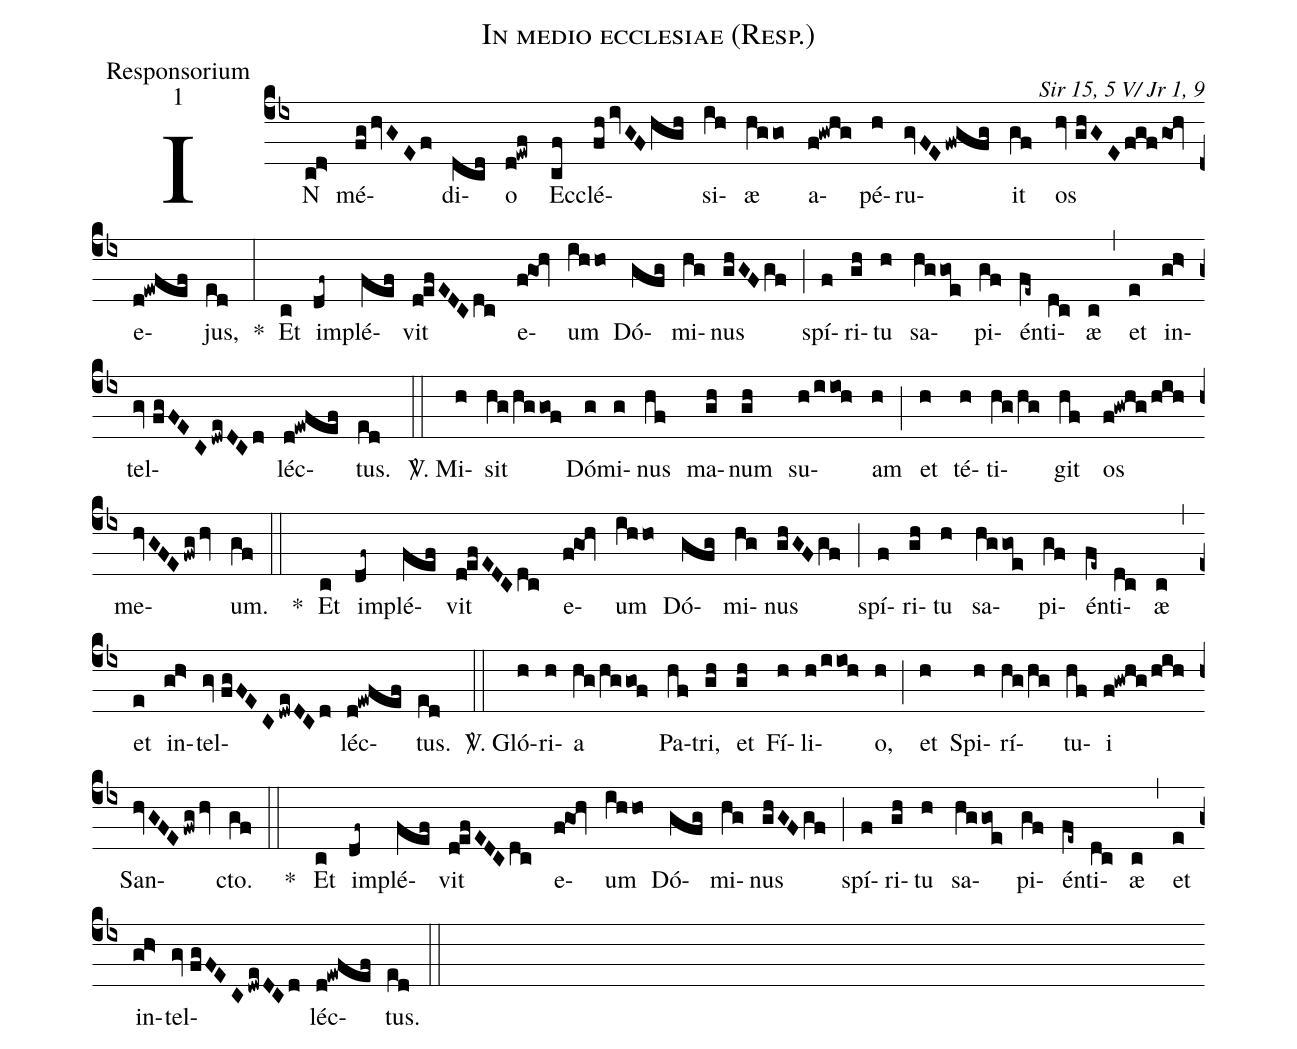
name:In medio ecclesiae (Resp.);
office-part:Responsorium;
mode:1;
commentary:Sir 15, 5 V/ Jr 1, 9;
%%
(cb4)IN(cd>) mé(fghvGEf)di(dcd)o(d!ewf) Ec(cf)clé(fhivGFhgh)si(ih)æ(hggo) a(f!gwhg)pé(h)ru(gvFE/fwgfg)it(gf) os(hv//ghGEfgfgoh) e(d!ewfef)jus,(ed) *(:) Et(c) im(df~)plé(fef)vit(d!efEDCdc) e(f!goh)um(ihho) Dó(gfg)mi(hg)nus(ghGFgf) (;) spí(f)ri(gh)tu(h) sa(hggoe)pi(gf)én(fe~)ti(dc)æ(c) (,) et(e) in(gh>)tel(gv//fgFEC/dweDCd)léc(d!ewfef)tus.(ed) (::)

<sp>V/</sp>. Mi(h)sit(hg/hggof) Dó(g)mi(g)nus(hf) ma(gh)num(gh) su(h/iioh)am(h) (;) et(h) té(h)ti(hg/hg)git(hf) os(f!gwhg/hih) me(hvGFE/fwg/hv)um.(gf) (::)
*() Et(c) im(df~)plé(fef)vit(d!efEDCdc) e(f!goh)um(ihho) Dó(gfg)mi(hg)nus(ghGFgf) (;) spí(f)ri(gh)tu(h) sa(hggoe)pi(gf)én(fe~)ti(dc)æ(c) (,) et(e) in(gh>)tel(gv//fgFEC/dweDCd)léc(d!ewfef)tus.(ed) (::)

<sp>V/</sp>. Gló(h)ri(h)a(hg/hggof) Pa(hf)tri,(gh) et(gh) Fí(h)li(h/iioh)o,(h) (;) et(h) Spi(h)rí(hg/hg)tu(hf)i(f!gwhg/hih) San(hvGFE/fwg/hv)cto.(gf) (::)
*() Et(c) im(df~)plé(fef)vit(d!efEDCdc) e(f!goh)um(ihho) Dó(gfg)mi(hg)nus(ghGFgf) (;) spí(f)ri(gh)tu(h) sa(hggoe)pi(gf)én(fe~)ti(dc)æ(c) (,) et(e) in(gh>)tel(gv//fgFEC/dweDCd)léc(d!ewfef)tus.(ed) (::)
